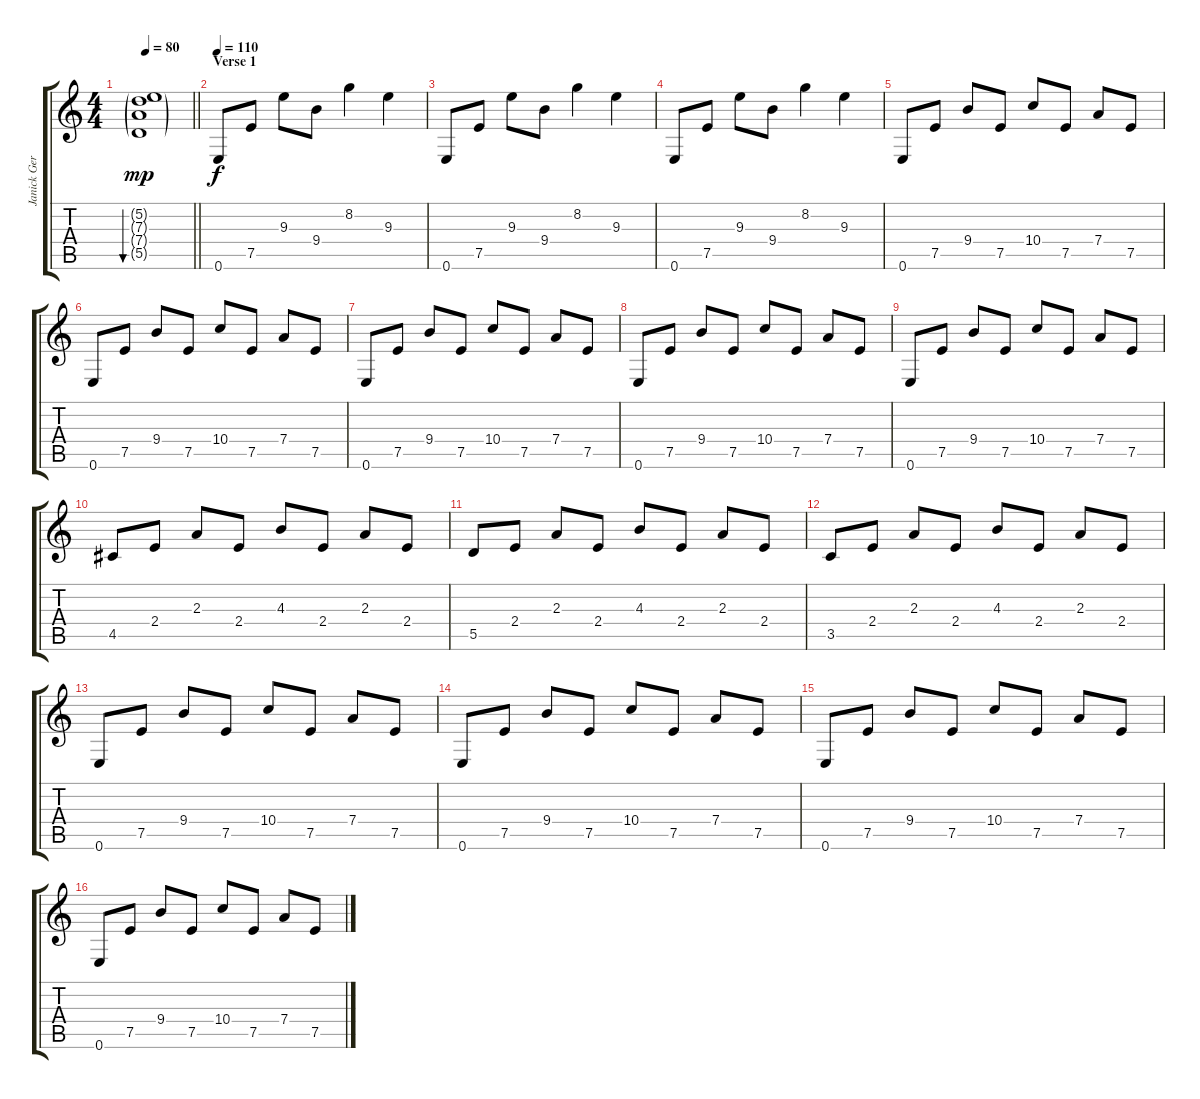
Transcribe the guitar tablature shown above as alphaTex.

\track ("Janick Gers (Clean)" "Janick Ger") {instrument electricguitarclean}
\staff {score tabs}
\tuning (E4 B3 G3 D3 A2 E2) {hide}
\ts (4 4)
\tempo 80
\clef g2
\barLineRight lightlight
\ks c
(5.2{g} 7.3{g} 7.4{g} 5.5{g}).1{bu 120 dy mp} |
\section ("" "Verse 1")
\tempo 110
0.6.8{dy f} 7.5.8 9.3.8 9.4.8 8.2.4 9.3.4 |
0.6.8 7.5.8 9.3.8 9.4.8 8.2.4 9.3.4 |
0.6.8 7.5.8 9.3.8 9.4.8 8.2.4 9.3.4 |
0.6.8 7.5.8 9.4.8 7.5.8 10.4.8 7.5.8 7.4.8 7.5.8 |
0.6.8 7.5.8 9.4.8 7.5.8 10.4.8 7.5.8 7.4.8 7.5.8 |
0.6.8 7.5.8 9.4.8 7.5.8 10.4.8 7.5.8 7.4.8 7.5.8 |
0.6.8 7.5.8 9.4.8 7.5.8 10.4.8 7.5.8 7.4.8 7.5.8 |
0.6.8 7.5.8 9.4.8 7.5.8 10.4.8 7.5.8 7.4.8 7.5.8 |
4.5.8 2.4.8 2.3.8 2.4.8 4.3.8 2.4.8 2.3.8 2.4.8 |
5.5.8 2.4.8 2.3.8 2.4.8 4.3.8 2.4.8 2.3.8 2.4.8 |
3.5.8 2.4.8 2.3.8 2.4.8 4.3.8 2.4.8 2.3.8 2.4.8 |
0.6.8 7.5.8 9.4.8 7.5.8 10.4.8 7.5.8 7.4.8 7.5.8 |
0.6.8 7.5.8 9.4.8 7.5.8 10.4.8 7.5.8 7.4.8 7.5.8 |
0.6.8 7.5.8 9.4.8 7.5.8 10.4.8 7.5.8 7.4.8 7.5.8 |
0.6.8 7.5.8 9.4.8 7.5.8 10.4.8 7.5.8 7.4.8 7.5.8
